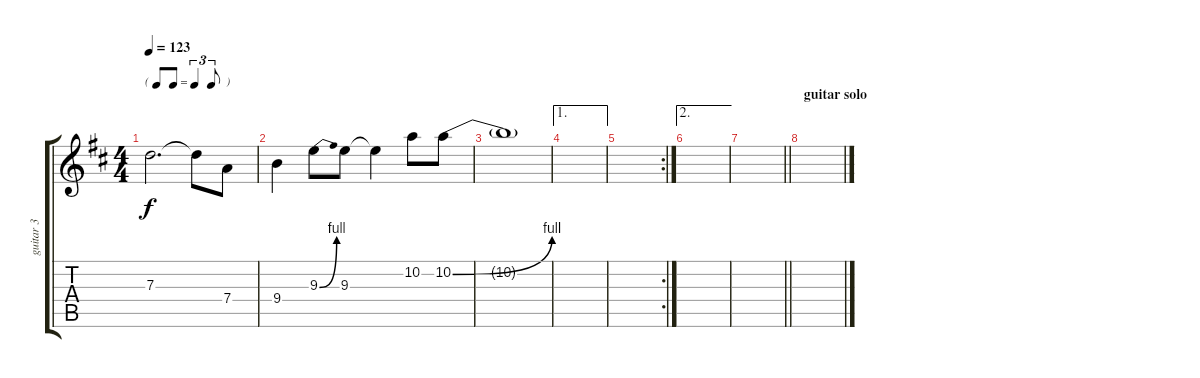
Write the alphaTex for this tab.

\track ("guitar 3" "guitar 3") {instrument overdrivenguitar}
\staff {score tabs}
\tuning (E4 B3 G3 D3 A2 E2) {hide}
\ts (4 4)
\tf triplet8th
\tempo 123
\clef g2
\ks d
7.3{t}.2{d dy f} 7.3{t}.8 7.4.8 |
9.4.4 9.3{be (bend 0 0 60 4)}.8 9.3.8 9.3{t}.4 10.2.8 10.2{be (bend 0 0 60 4)}.8 |
10.2{t}.1 |
\ae 1
|
\rc 2
|
\ae 2
|
\barLineRight lightlight
|
\section ("" "guitar solo")
